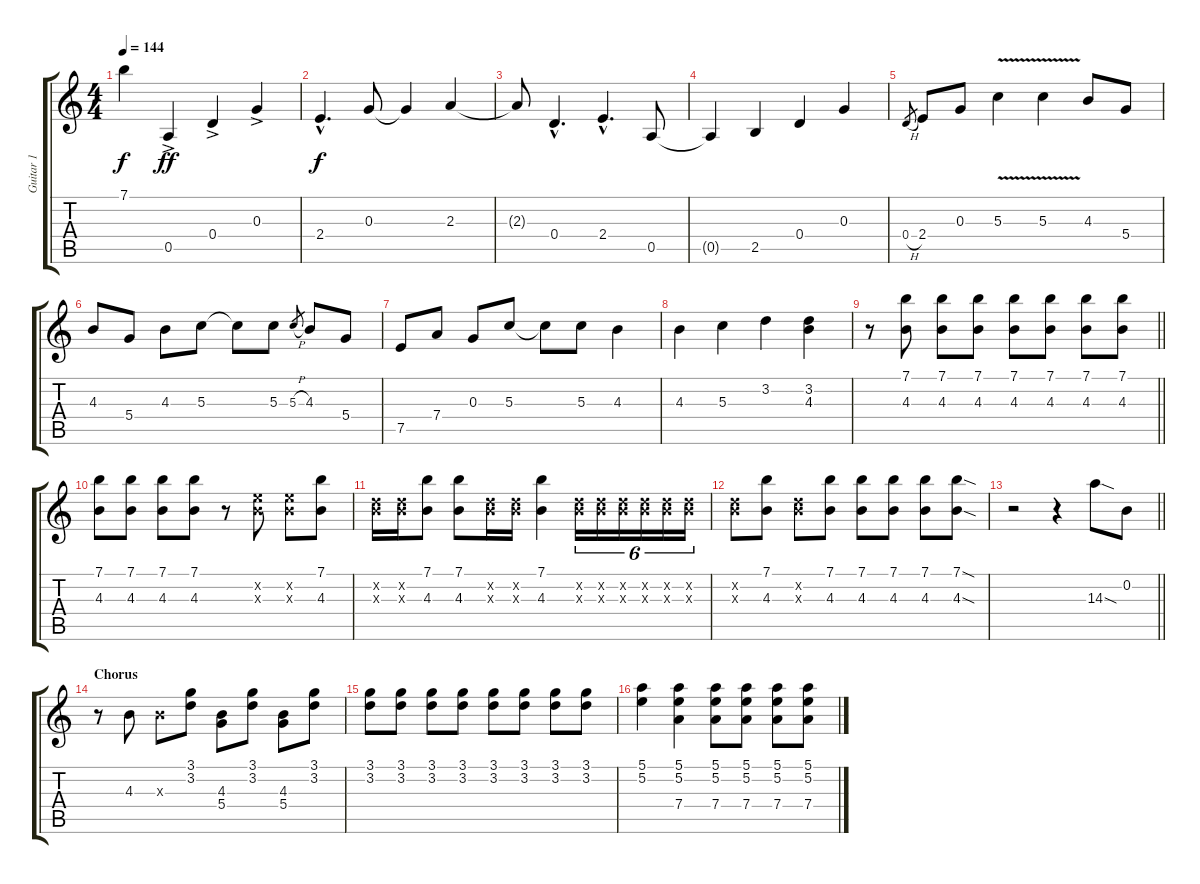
\track ("Guitar 1" "Guitar 1") {instrument electricguitarclean}
\staff {score tabs}
\tuning (E4 B3 G3 D3 A2 E2) {hide}
\ts (4 4)
\tempo 144
\clef g2
\ks c
7.1{t}.4{dy f} 0.5{ac}.4{dy ff} 0.4{ac}.4 0.3{ac}.4 |
2.4{hac}.4{d dy f} 0.3.8 0.3{t}.4 2.3.4 |
2.3{t}.8 0.4{hac}.4{d} 2.4{hac}.4{d} 0.5.8 |
0.5{t}.4 2.5.4 0.4.4 0.3.4 |
0.4{h}.8{gr} 2.4.8 0.3.8 5.3{v}.4 5.3{v}.4 4.3.8 5.4.8 |
4.3.8 5.4.8 4.3.8 5.3.8 5.3{t}.8 5.3.8 5.3{h}.8{gr} 4.3.8 5.4.8 |
7.5.8 7.4.8 0.3.8 5.3.8 5.3{t}.8 5.3.8 4.3.4 |
4.3.4 5.3.4 3.2.4 (3.2 4.3).4 |
\barLineRight lightlight
r.8 (7.1 4.3).8 (7.1 4.3).8 (7.1 4.3).8 (7.1 4.3).8 (7.1 4.3).8 (7.1 4.3).8 (7.1 4.3).8 |
(7.1 4.3).8 (7.1 4.3).8 (7.1 4.3).8 (7.1 4.3).8 r.8 (5.2{x} 4.3{x}).8 (5.2{x} 4.3{x}).8 (7.1 4.3).8 |
(3.2{x} 4.3{x}).16 (3.2{x} 4.3{x}).16 (7.1 4.3).8 (7.1 4.3).8 (3.2{x} 4.3{x}).16 (3.2{x} 4.3{x}).16 (7.1 4.3).4 (3.2{x} 4.3{x}).16{tu (6 4)} (3.2{x} 4.3{x}).16{tu (6 4)} (3.2{x} 4.3{x}).16{tu (6 4)} (3.2{x} 4.3{x}).16{tu (6 4)} (3.2{x} 4.3{x}).16{tu (6 4)} (3.2{x} 4.3{x}).16{tu (6 4)} |
(3.2{x} 4.3{x}).8 (7.1 4.3).8 (3.2{x} 4.3{x}).8 (7.1 4.3).8 (7.1 4.3).8 (7.1 4.3).8 (7.1 4.3).8 (7.1{sod} 4.3{sod}).8 |
\barLineRight lightlight
r.2 r.4 14.3{sod}.8 0.2.8 |
\section ("" "Chorus")
r.8 4.3.8 4.3{x}.8 (3.1 3.2).8 (4.3 5.4).8 (3.1 3.2).8 (4.3 5.4).8 (3.1 3.2).8 |
(3.1 3.2).8 (3.1 3.2).8 (3.1 3.2).8 (3.1 3.2).8 (3.1 3.2).8 (3.1 3.2).8 (3.1 3.2).8 (3.1 3.2).8 |
(5.1 5.2).4 (5.1 5.2 7.4).4 (5.1 5.2 7.4).8 (5.1 5.2 7.4).8 (5.1 5.2 7.4).8 (5.1 5.2 7.4).8
